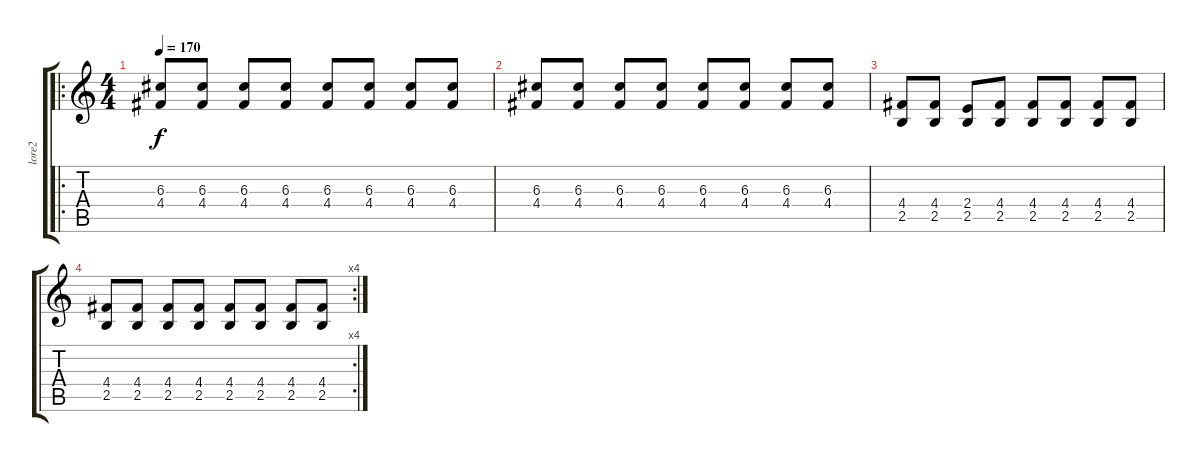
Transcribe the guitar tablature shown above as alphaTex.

\track ("lore2" "lore2") {instrument electricguitarmuted}
\staff {score tabs}
\tuning (E4 B3 G3 D3 A2 E2) {hide}
\ro
\ts (4 4)
\tempo 170
\clef g2
\ks c
(6.3 4.4).8{dy f} (6.3 4.4).8 (6.3 4.4).8 (6.3 4.4).8 (6.3 4.4).8 (6.3 4.4).8 (6.3 4.4).8 (6.3 4.4).8 |
(6.3 4.4).8 (6.3 4.4).8 (6.3 4.4).8 (6.3 4.4).8 (6.3 4.4).8 (6.3 4.4).8 (6.3 4.4).8 (6.3 4.4).8 |
(4.4 2.5).8 (4.4 2.5).8 (2.4 2.5).8 (4.4 2.5).8 (4.4 2.5).8 (4.4 2.5).8 (4.4 2.5).8 (4.4 2.5).8 |
\rc 4
(4.4 2.5).8 (4.4 2.5).8 (4.4 2.5).8 (4.4 2.5).8 (4.4 2.5).8 (4.4 2.5).8 (4.4 2.5).8 (4.4 2.5).8
